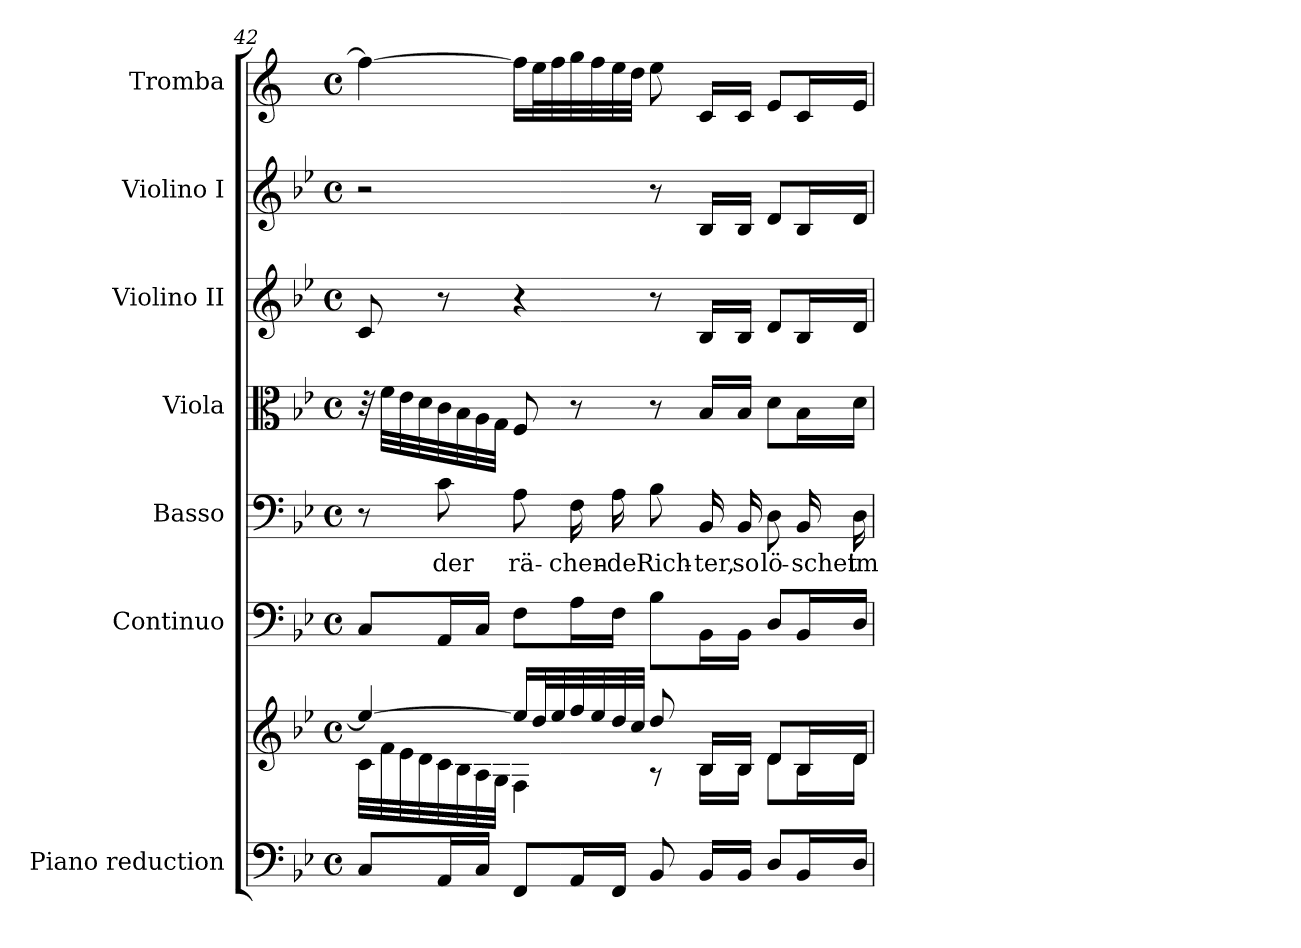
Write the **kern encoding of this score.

**kern	**kern	**kern	**kern	**text	**kern	**kern	**kern	**kern
*part7	*part7	*part6	*part5	*part5	*part4	*part3	*part2	*part1
*staff8	*staff7	*staff6	*staff5	*staff5	*staff4	*staff3	*staff2	*staff1
*I"Piano reduction	*	*I"Continuo	*I"Basso	*	*I"Viola	*I"Violino II	*I"Violino I	*I"Tromba
*I'Pno	*	*	*	*	*	*	*	*
*clefF4	*clefG2	*clefF4	*clefF4	*	*clefC3	*clefG2	*clefG2	*clefG2
*	*	*	*	*	*	*	*	*ITrd1c2
*k[b-e-]	*k[b-e-]	*k[b-e-]	*k[b-e-]	*	*k[b-e-]	*k[b-e-]	*k[b-e-]	*k[b-e-]
*M4/4	*M4/4	*M4/4	*M4/4	*	*M4/4	*M4/4	*M4/4	*M4/4
*met(c)	*met(c)	*met(c)	*met(c)	*	*met(c)	*met(c)	*met(c)	*met(c)
=42	=42	=42	=42	=42	=42	=42	=42	=42
*	*^	*	*	*	*	*	*	*
8C/L	4ee-/_	32c\LLL	8C/L	8r	.	32r	8c/	2r	4ee-\_
.	.	32f\	.	.	.	32f\LLL	.	.	.
.	.	32e-\	.	.	.	32e-\	.	.	.
.	.	32d\	.	.	.	32d\	.	.	.
!	!	!	!	!	!LO:LY:b	!	!	!	!
16AA/L	.	32c\	16AA/L	8c\	der	32c\	8r	.	.
.	.	32B-\	.	.	.	32B-\	.	.	.
16C/JJ	.	32A\	16C/JJ	.	.	32A\	.	.	.
.	.	32G\JJJ	.	.	.	32G\JJJ	.	.	.
!	!	!	!	!	!LO:LY:b	!	!	!	!
8FF/L	16ee-/LL]	4F\	8F\L	8A\	rä-	8F/	4r	.	16ee-\LL]
.	32dd/L	.	.	.	.	.	.	.	32dd\L
.	32ee-/	.	.	.	.	.	.	.	32ee-\
!	!	!	!	!	!LO:LY:b	!	!	!	!
16AA/L	32ff/	.	16A\L	16F\	chen-	8r	.	.	32ff\
.	32ee-/	.	.	.	.	.	.	.	32ee-\
!	!	!	!	!	!LO:LY:b	!	!	!	!
16FF/JJ	32dd/	.	16F\JJ	16A\	de	.	.	.	32dd\
.	32cc/JJJ	.	.	.	.	.	.	.	32cc\JJJ
!	!	!	!	!	!LO:LY:b	!	!	!	!
8BB-/	8dd/	8r	8B-\L	8B-\	Rich-	8r	8r	8r	8dd\
!	!	!	!	!	!LO:LY:b	!	!	!	!
16BB-/LL	16B-/LL	16B-\LL	16BB-\L	16BB-/	ter,	16B-/LL	16B-/LL	16B-/LL	16B-/LL
!	!	!	!	!	!LO:LY:b	!	!	!	!
16BB-/JJ	16B-/JJ	16B-\JJ	16BB-\JJ	16BB-/	so	16B-/JJ	16B-/JJ	16B-/JJ	16B-/JJ
!	!	!	!	!	!LO:LY:b	!	!	!	!
8D/L	8d/L	8d\L	8D/L	8D\	lö-	8d\L	8d/L	8d/L	8d/L
!	!	!	!	!	!LO:LY:b	!	!	!	!
16BB-/L	16B-/L	16B-\L	16BB-/L	16BB-/	schet	16B-\L	16B-/L	16B-/L	16B-/L
!	!	!	!	!	!LO:LY:b	!	!	!	!
16D/JJ	16d/JJ	16d\JJ	16D/JJ	16D\	im	16d\JJ	16d/JJ	16d/JJ	16d/JJ
*	*v	*v	*	*	*	*	*	*	*
=	=	=	=	=	=	=	=	=
*-	*-	*-	*-	*-	*-	*-	*-	*-
